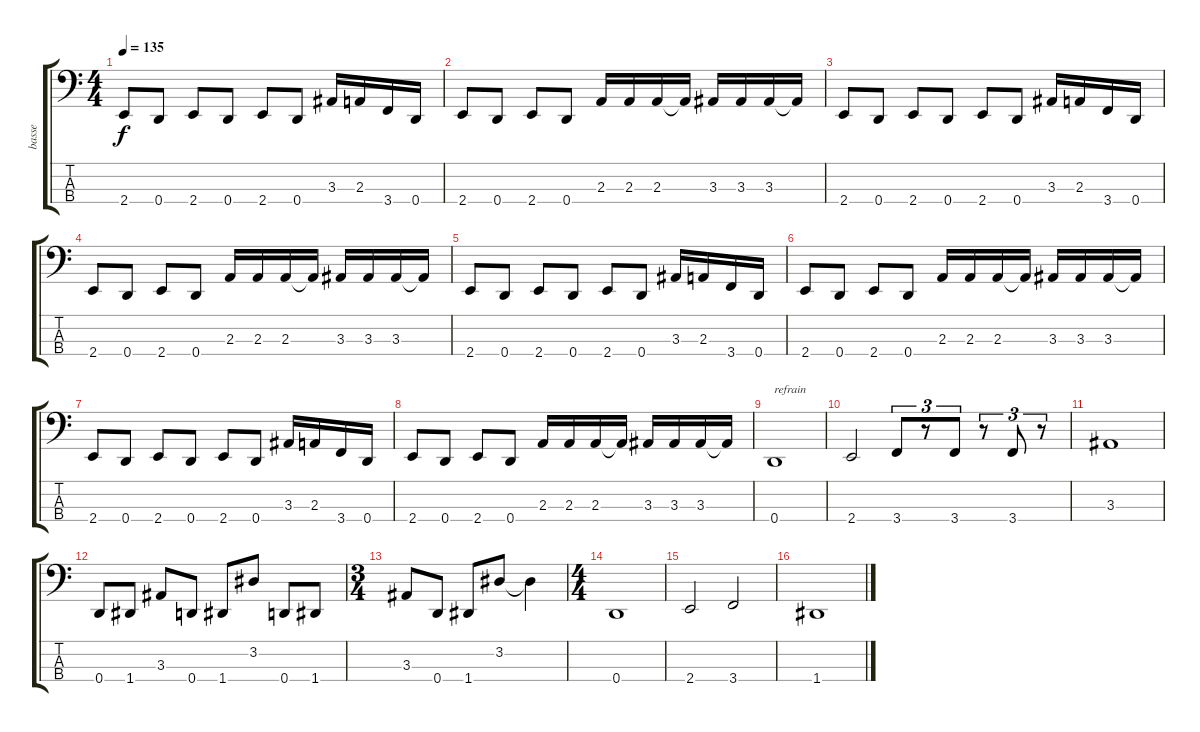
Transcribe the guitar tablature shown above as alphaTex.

\track ("basse" "basse") {instrument electricbasspick}
\staff {score tabs}
\tuning (F2 C2 G1 D1) {hide}
\ts (4 4)
\tempo 135
\clef f4
\ks c
2.4.8{dy f} 0.4.8 2.4.8 0.4.8 2.4.8 0.4.8 3.3.16 2.3.16 3.4.16 0.4.16 |
2.4.8 0.4.8 2.4.8 0.4.8 2.3.16 2.3.16 2.3.16 2.3{t}.16 3.3.16 3.3.16 3.3.16 3.3{t}.16 |
2.4.8 0.4.8 2.4.8 0.4.8 2.4.8 0.4.8 3.3.16 2.3.16 3.4.16 0.4.16 |
2.4.8 0.4.8 2.4.8 0.4.8 2.3.16 2.3.16 2.3.16 2.3{t}.16 3.3.16 3.3.16 3.3.16 3.3{t}.16 |
2.4.8 0.4.8 2.4.8 0.4.8 2.4.8 0.4.8 3.3.16 2.3.16 3.4.16 0.4.16 |
2.4.8 0.4.8 2.4.8 0.4.8 2.3.16 2.3.16 2.3.16 2.3{t}.16 3.3.16 3.3.16 3.3.16 3.3{t}.16 |
2.4.8 0.4.8 2.4.8 0.4.8 2.4.8 0.4.8 3.3.16 2.3.16 3.4.16 0.4.16 |
2.4.8 0.4.8 2.4.8 0.4.8 2.3.16 2.3.16 2.3.16 2.3{t}.16 3.3.16 3.3.16 3.3.16 3.3{t}.16 |
0.4.1{txt "refrain"} |
2.4.2 3.4.8{tu (3 2)} r.8{tu (3 2)} 3.4.8{tu (3 2)} r.8{tu (3 2)} 3.4.8{tu (3 2)} r.8{tu (3 2)} |
3.3.1 |
0.4.8 1.4.8 3.3.8 0.4.8 1.4.8 3.2.8 0.4.8 1.4.8 |
\ts (3 4)
3.3.8 0.4.8 1.4.8 3.2.8 3.2{t}.4 |
\ts (4 4)
0.4.1 |
2.4.2 3.4.2 |
1.4.1
